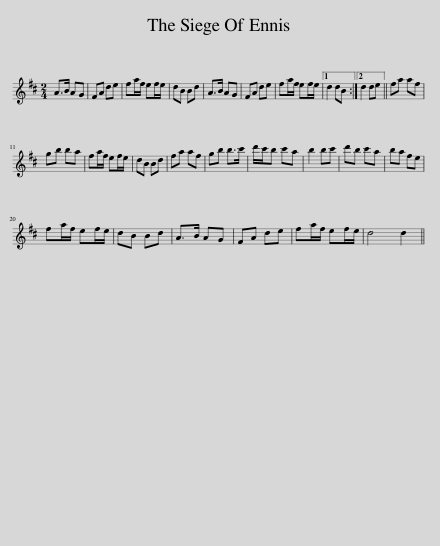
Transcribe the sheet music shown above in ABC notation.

X:1
L:1/8
M:2/4
I:linebreak $
K:D
V:1 treble
V:1
 A>B AG | FA de | fa/f/ ef/e/ | dB Bd | A>B AG | %5
 FA de | fa/f/ ef/e/ |1 d2 dB :|2 d2 de || fa af |$ %10
 gb ba | fa/f/ ef/e/ | dB Bd | fa af | gb b>c' | %15
 d'/c'/b c'a | b2 bc' | d'b c'a | ba fe |$ fa/f/ ef/e/ | %20
 dB Bd | A>B AG | FA de | fa/f/ ef/e/ | d4 d2 || %25
